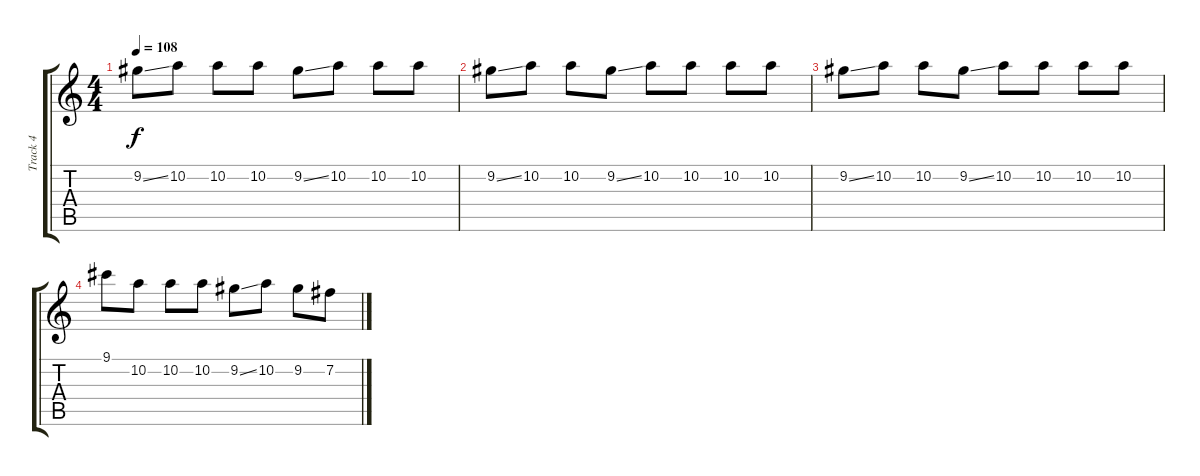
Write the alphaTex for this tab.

\track ("Track 4" "Track 4") {instrument overdrivenguitar}
\staff {score tabs}
\tuning (E4 B3 G3 D3 A2 E2) {hide}
\ts (4 4)
\tempo 108
\clef g2
\ks c
9.2{ss}.8{dy f} 10.2.8 10.2.8 10.2.8 9.2{ss}.8 10.2.8 10.2.8 10.2.8 |
9.2{ss}.8 10.2.8 10.2.8 9.2{ss}.8 10.2.8 10.2.8 10.2.8 10.2.8 |
9.2{ss}.8 10.2.8 10.2.8 9.2{ss}.8 10.2.8 10.2.8 10.2.8 10.2.8 |
9.1.8 10.2.8 10.2.8 10.2.8 9.2{ss}.8 10.2.8 9.2.8 7.2.8
